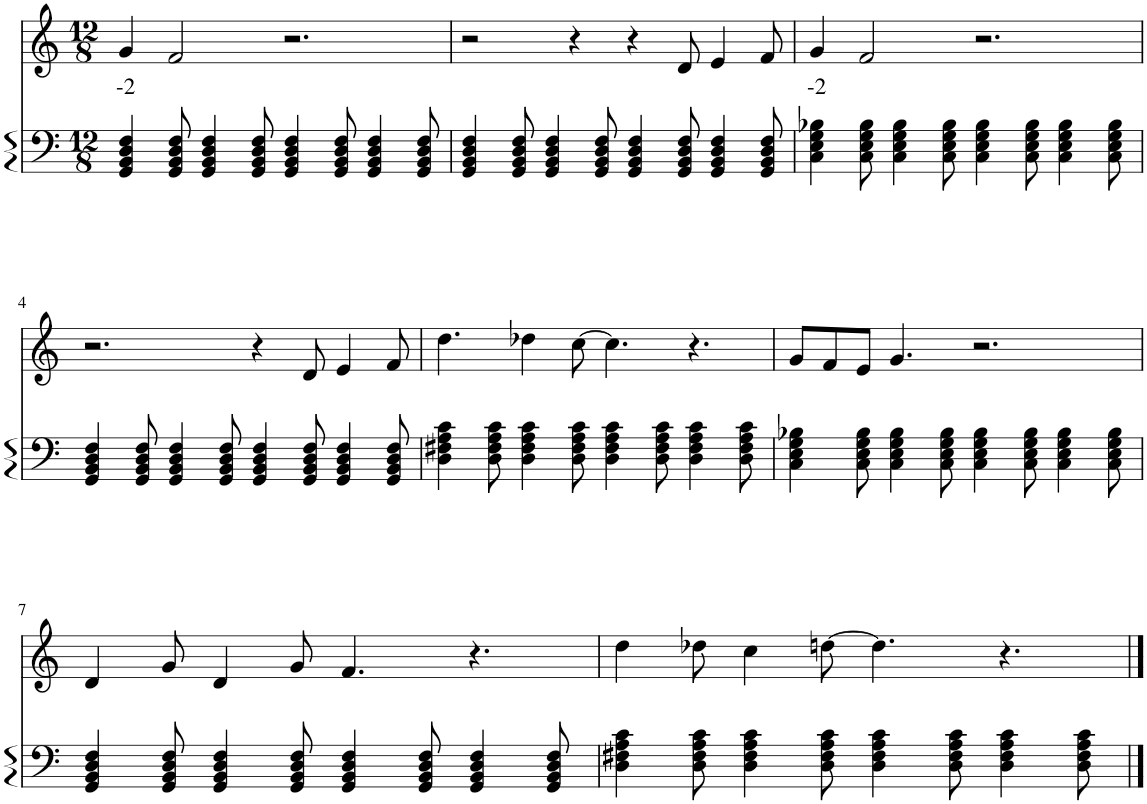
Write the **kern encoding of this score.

**kern	**kern	**text
*part2	*part1	*part1
*staff2	*staff1	*staff1
*I"Piano	*I"Harmonica	*
*I'Pno	*I'Hmca	*
*clefF4	*clefG2	*
*k[]	*k[]	*
*M12/8	*M12/8	*
=1	=1	=1
!	!	!LO:LY:b
4GG/ 4BB/ 4D/ 4F/	4g/	-2
8GG/ 8BB/ 8D/ 8F/	2f/	.
4GG/ 4BB/ 4D/ 4F/	.	.
8GG/ 8BB/ 8D/ 8F/	.	.
4GG/ 4BB/ 4D/ 4F/	2.r	.
8GG/ 8BB/ 8D/ 8F/	.	.
4GG/ 4BB/ 4D/ 4F/	.	.
8GG/ 8BB/ 8D/ 8F/	.	.
=2	=2	=2
4GG/ 4BB/ 4D/ 4F/	2r	.
8GG/ 8BB/ 8D/ 8F/	.	.
4GG/ 4BB/ 4D/ 4F/	.	.
.	4r	.
8GG/ 8BB/ 8D/ 8F/	.	.
4GG/ 4BB/ 4D/ 4F/	4r	.
8GG/ 8BB/ 8D/ 8F/	8d/	.
4GG/ 4BB/ 4D/ 4F/	4e/	.
8GG/ 8BB/ 8D/ 8F/	8f/	.
=3	=3	=3
!	!	!LO:LY:b
4C\ 4E\ 4G\ 4B-X\	4g/	-2
8C\ 8E\ 8G\ 8B-\	2f/	.
4C\ 4E\ 4G\ 4B-\	.	.
8C\ 8E\ 8G\ 8B-\	.	.
4C\ 4E\ 4G\ 4B-\	2.r	.
8C\ 8E\ 8G\ 8B-\	.	.
4C\ 4E\ 4G\ 4B-\	.	.
8C\ 8E\ 8G\ 8B-\	.	.
!!LO:LB:g=z
=4	=4	=4
4GG/ 4BB/ 4D/ 4F/	2.r	.
8GG/ 8BB/ 8D/ 8F/	.	.
4GG/ 4BB/ 4D/ 4F/	.	.
8GG/ 8BB/ 8D/ 8F/	.	.
4GG/ 4BB/ 4D/ 4F/	4r	.
8GG/ 8BB/ 8D/ 8F/	8d/	.
4GG/ 4BB/ 4D/ 4F/	4e/	.
8GG/ 8BB/ 8D/ 8F/	8f/	.
=5	=5	=5
4D\ 4F#X\ 4A\ 4c\	4.dd\	.
8D\ 8F#\ 8A\ 8c\	.	.
4D\ 4F#\ 4A\ 4c\	4dd-X\	.
8D\ 8F#\ 8A\ 8c\	[8cc\	.
4D\ 4F#\ 4A\ 4c\	4.cc\]	.
8D\ 8F#\ 8A\ 8c\	.	.
4D\ 4F#\ 4A\ 4c\	4.r	.
8D\ 8F#\ 8A\ 8c\	.	.
=6	=6	=6
4C\ 4E\ 4G\ 4B-X\	8g/L	.
.	8f/	.
8C\ 8E\ 8G\ 8B-\	8e/J	.
4C\ 4E\ 4G\ 4B-\	4.g/	.
8C\ 8E\ 8G\ 8B-\	.	.
4C\ 4E\ 4G\ 4B-\	2.r	.
8C\ 8E\ 8G\ 8B-\	.	.
4C\ 4E\ 4G\ 4B-\	.	.
8C\ 8E\ 8G\ 8B-\	.	.
!!LO:LB:g=z
=7	=7	=7
4GG/ 4BB/ 4D/ 4F/	4d/	.
8GG/ 8BB/ 8D/ 8F/	8g/	.
4GG/ 4BB/ 4D/ 4F/	4d/	.
8GG/ 8BB/ 8D/ 8F/	8g/	.
4GG/ 4BB/ 4D/ 4F/	4.f/	.
8GG/ 8BB/ 8D/ 8F/	.	.
4GG/ 4BB/ 4D/ 4F/	4.r	.
8GG/ 8BB/ 8D/ 8F/	.	.
=8	=8	=8
4D\ 4F#X\ 4A\ 4c\	4dd\	.
8D\ 8F#\ 8A\ 8c\	8dd-X\	.
4D\ 4F#\ 4A\ 4c\	4cc\	.
8D\ 8F#\ 8A\ 8c\	[8ddn\	.
4D\ 4F#\ 4A\ 4c\	4.dd\]	.
8D\ 8F#\ 8A\ 8c\	.	.
4D\ 4F#\ 4A\ 4c\	4.r	.
8D\ 8F#\ 8A\ 8c\	.	.
==	==	==
*-	*-	*-
